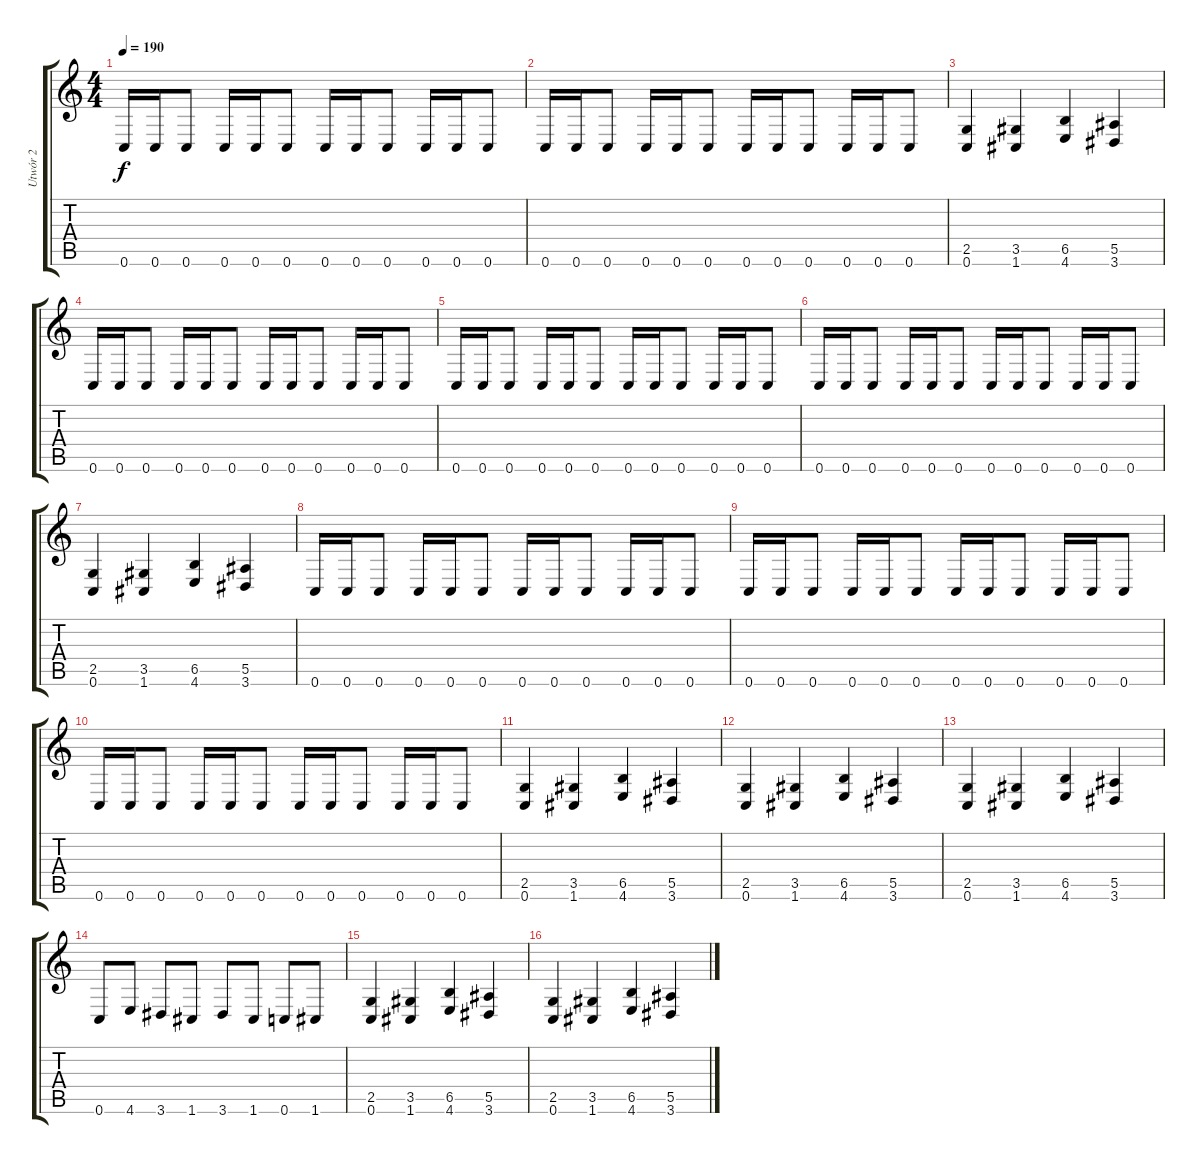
\track ("Utwór 2" "Utwór 2") {instrument overdrivenguitar}
\staff {score tabs}
\tuning (C4 G3 Eb3 Bb2 F2 C2) {hide}
\ts (4 4)
\tempo 190
\clef g2
\ks c
0.6.16{dy f} 0.6.16 0.6.8 0.6.16 0.6.16 0.6.8 0.6.16 0.6.16 0.6.8 0.6.16 0.6.16 0.6.8 |
0.6.16 0.6.16 0.6.8 0.6.16 0.6.16 0.6.8 0.6.16 0.6.16 0.6.8 0.6.16 0.6.16 0.6.8 |
(2.5 0.6).4 (3.5 1.6).4 (6.5 4.6).4 (5.5 3.6).4 |
0.6.16 0.6.16 0.6.8 0.6.16 0.6.16 0.6.8 0.6.16 0.6.16 0.6.8 0.6.16 0.6.16 0.6.8 |
0.6.16 0.6.16 0.6.8 0.6.16 0.6.16 0.6.8 0.6.16 0.6.16 0.6.8 0.6.16 0.6.16 0.6.8 |
0.6.16 0.6.16 0.6.8 0.6.16 0.6.16 0.6.8 0.6.16 0.6.16 0.6.8 0.6.16 0.6.16 0.6.8 |
(2.5 0.6).4 (3.5 1.6).4 (6.5 4.6).4 (5.5 3.6).4 |
0.6.16 0.6.16 0.6.8 0.6.16 0.6.16 0.6.8 0.6.16 0.6.16 0.6.8 0.6.16 0.6.16 0.6.8 |
0.6.16 0.6.16 0.6.8 0.6.16 0.6.16 0.6.8 0.6.16 0.6.16 0.6.8 0.6.16 0.6.16 0.6.8 |
0.6.16 0.6.16 0.6.8 0.6.16 0.6.16 0.6.8 0.6.16 0.6.16 0.6.8 0.6.16 0.6.16 0.6.8 |
(2.5 0.6).4 (3.5 1.6).4 (6.5 4.6).4 (5.5 3.6).4 |
(2.5 0.6).4 (3.5 1.6).4 (6.5 4.6).4 (5.5 3.6).4 |
(2.5 0.6).4 (3.5 1.6).4 (6.5 4.6).4 (5.5 3.6).4 |
0.6.8 4.6.8 3.6.8 1.6.8 3.6.8 1.6.8 0.6.8 1.6.8 |
(2.5 0.6).4 (3.5 1.6).4 (6.5 4.6).4 (5.5 3.6).4 |
(2.5 0.6).4 (3.5 1.6).4 (6.5 4.6).4 (5.5 3.6).4
